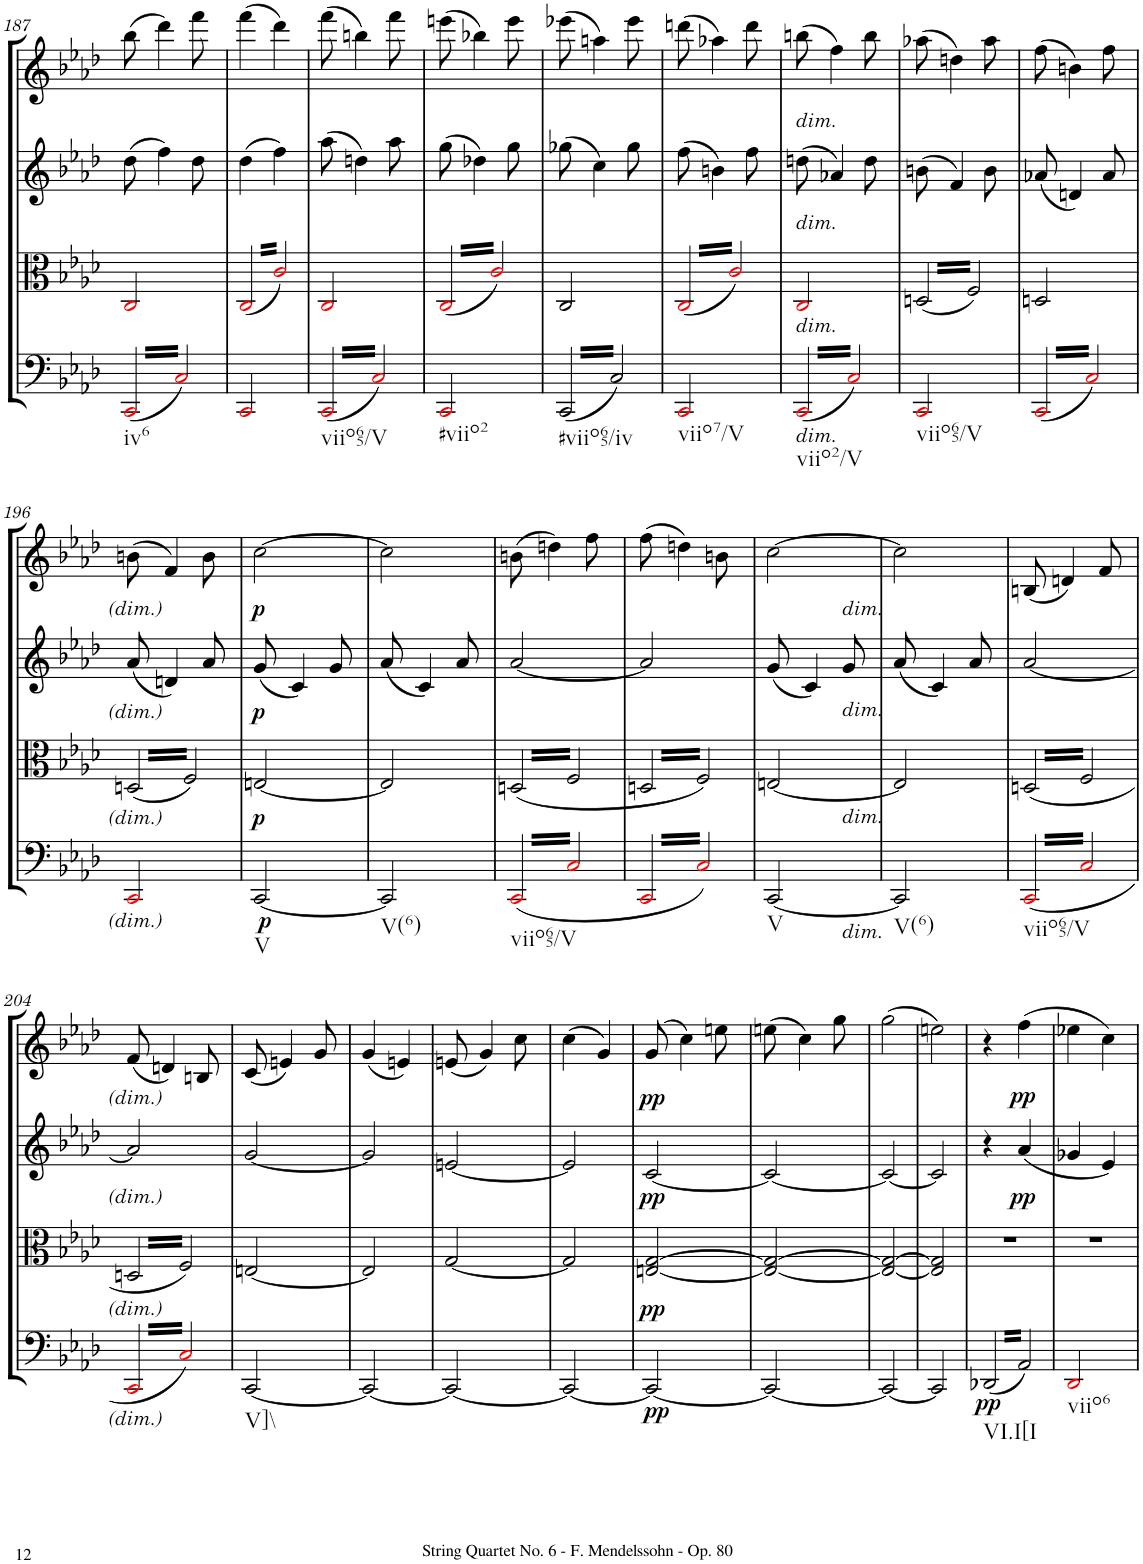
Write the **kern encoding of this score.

**kern	**dynam	**kern	**dynam	**kern	**dynam	**kern	**dynam
*part4	*part4	*part3	*part3	*part2	*part2	*part1	*part1
*staff4	*staff4	*staff3	*staff3	*staff2	*staff2	*staff1	*staff1
*I"Violoncello	*	*I"Viola	*	*I"Violino II	*	*I"Violino I	*
*I'Vc	*	*I'Vla	*	*I'Vln	*	*I'Vln	*
!!LO:PB:g=z
*clefF4	*	*clefC3	*	*clefG2	*	*clefG2	*
*k[b-e-a-d-]	*	*k[b-e-a-d-]	*	*k[b-e-a-d-]	*	*k[b-e-a-d-]	*
*M2/4	*	*M2/4	*	*M2/4	*	*M2/4	*
=187	=187	=187	=187	=187	=187	=187	=187
*tremolo	*	*	*	*	*	*	*
(32CCi/LLL	.	2Ci/	.	(8dd-\	.	(8bb-\	.
32Ci/)	.	.	.	.	.	.	.
32CCi/	.	.	.	.	.	.	.
32Ci/)	.	.	.	.	.	.	.
32CCi/	.	.	.	4ff\)	.	4ddd-\)	.
32Ci/)	.	.	.	.	.	.	.
32CCi/	.	.	.	.	.	.	.
32Ci/)	.	.	.	.	.	.	.
32CCi/	.	.	.	.	.	.	.
32Ci/)	.	.	.	.	.	.	.
32CCi/	.	.	.	.	.	.	.
32Ci/)	.	.	.	.	.	.	.
32CCi/	.	.	.	8dd-\	.	8fff\	.
32Ci/)	.	.	.	.	.	.	.
32CCi/	.	.	.	.	.	.	.
32Ci/)JJJ	.	.	.	.	.	.	.
*Xtremolo	*	*	*	*	*	*	*
=188	=188	=188	=188	=188	=188	=188	=188
*	*	*tremolo	*	*	*	*	*
2CCi/	.	(32Ci/LLL	.	(4dd-\	.	(4fff\	.
.	.	32ci/)	.	.	.	.	.
.	.	32Ci/	.	.	.	.	.
.	.	32ci/)	.	.	.	.	.
.	.	32Ci/	.	.	.	.	.
.	.	32ci/)	.	.	.	.	.
.	.	32Ci/	.	.	.	.	.
.	.	32ci/)	.	.	.	.	.
.	.	32Ci/	.	4ff\)	.	4ddd-\)	.
.	.	32ci/)	.	.	.	.	.
.	.	32Ci/	.	.	.	.	.
.	.	32ci/)	.	.	.	.	.
.	.	32Ci/	.	.	.	.	.
.	.	32ci/)	.	.	.	.	.
.	.	32Ci/	.	.	.	.	.
.	.	32ci/)JJJ	.	.	.	.	.
*	*	*Xtremolo	*	*	*	*	*
=189	=189	=189	=189	=189	=189	=189	=189
*tremolo	*	*	*	*	*	*	*
(32CCi/LLL	.	2Ci/	.	(8aa-\	.	(8fff\	.
32Ci/)	.	.	.	.	.	.	.
32CCi/	.	.	.	.	.	.	.
32Ci/)	.	.	.	.	.	.	.
32CCi/	.	.	.	4ddn\)	.	4bbn\)	.
32Ci/)	.	.	.	.	.	.	.
32CCi/	.	.	.	.	.	.	.
32Ci/)	.	.	.	.	.	.	.
32CCi/	.	.	.	.	.	.	.
32Ci/)	.	.	.	.	.	.	.
32CCi/	.	.	.	.	.	.	.
32Ci/)	.	.	.	.	.	.	.
32CCi/	.	.	.	8aa-\	.	8fff\	.
32Ci/)	.	.	.	.	.	.	.
32CCi/	.	.	.	.	.	.	.
32Ci/)JJJ	.	.	.	.	.	.	.
*Xtremolo	*	*	*	*	*	*	*
=190	=190	=190	=190	=190	=190	=190	=190
*	*	*tremolo	*	*	*	*	*
2CCi/	.	(32Ci/LLL	.	(8gg\	.	(8eeen\	.
.	.	32ci/)	.	.	.	.	.
.	.	32Ci/	.	.	.	.	.
.	.	32ci/)	.	.	.	.	.
.	.	32Ci/	.	4dd-X\)	.	4bb-X\)	.
.	.	32ci/)	.	.	.	.	.
.	.	32Ci/	.	.	.	.	.
.	.	32ci/)	.	.	.	.	.
.	.	32Ci/	.	.	.	.	.
.	.	32ci/)	.	.	.	.	.
.	.	32Ci/	.	.	.	.	.
.	.	32ci/)	.	.	.	.	.
.	.	32Ci/	.	8gg\	.	8eee\	.
.	.	32ci/)	.	.	.	.	.
.	.	32Ci/	.	.	.	.	.
.	.	32ci/)JJJ	.	.	.	.	.
*	*	*Xtremolo	*	*	*	*	*
=191	=191	=191	=191	=191	=191	=191	=191
*tremolo	*	*	*	*	*	*	*
(32CC/LLL	.	2C/	.	(8gg-X\	.	(8eee-X\	.
32C/)	.	.	.	.	.	.	.
32CC/	.	.	.	.	.	.	.
32C/)	.	.	.	.	.	.	.
32CC/	.	.	.	4cc\)	.	4aan\)	.
32C/)	.	.	.	.	.	.	.
32CC/	.	.	.	.	.	.	.
32C/)	.	.	.	.	.	.	.
32CC/	.	.	.	.	.	.	.
32C/)	.	.	.	.	.	.	.
32CC/	.	.	.	.	.	.	.
32C/)	.	.	.	.	.	.	.
32CC/	.	.	.	8gg-\	.	8eee-\	.
32C/)	.	.	.	.	.	.	.
32CC/	.	.	.	.	.	.	.
32C/)JJJ	.	.	.	.	.	.	.
*Xtremolo	*	*	*	*	*	*	*
=192	=192	=192	=192	=192	=192	=192	=192
*	*	*tremolo	*	*	*	*	*
2CCi/	.	(32Ci/LLL	.	(8ff\	.	(8dddn\	.
.	.	32ci/)	.	.	.	.	.
.	.	32Ci/	.	.	.	.	.
.	.	32ci/)	.	.	.	.	.
.	.	32Ci/	.	4bn\)	.	4aa-X\)	.
.	.	32ci/)	.	.	.	.	.
.	.	32Ci/	.	.	.	.	.
.	.	32ci/)	.	.	.	.	.
.	.	32Ci/	.	.	.	.	.
.	.	32ci/)	.	.	.	.	.
.	.	32Ci/	.	.	.	.	.
.	.	32ci/)	.	.	.	.	.
.	.	32Ci/	.	8ff\	.	8ddd\	.
.	.	32ci/)	.	.	.	.	.
.	.	32Ci/	.	.	.	.	.
.	.	32ci/)JJJ	.	.	.	.	.
*	*	*Xtremolo	*	*	*	*	*
=193	=193	=193	=193	=193	=193	=193	=193
!	!	!	!	!	!	!LO:TX:b:i:t=dim.	!
!	!	!	!	!LO:TX:b:i:t=dim.	!	!	!
!	!	!LO:TX:b:i:t=dim.	!	!	!	!	!
!LO:TX:b:i:t=dim.	!	!	!	!	!	!	!
*tremolo	*	*	*	*	*	*	*
(32CCi/LLL	.	2Ci/	.	(8ddn\	.	(8bbn\	.
32Ci/)	.	.	.	.	.	.	.
32CCi/	.	.	.	.	.	.	.
32Ci/)	.	.	.	.	.	.	.
32CCi/	.	.	.	4a-X/)	.	4ff\)	.
32Ci/)	.	.	.	.	.	.	.
32CCi/	.	.	.	.	.	.	.
32Ci/)	.	.	.	.	.	.	.
32CCi/	.	.	.	.	.	.	.
32Ci/)	.	.	.	.	.	.	.
32CCi/	.	.	.	.	.	.	.
32Ci/)	.	.	.	.	.	.	.
32CCi/	.	.	.	8dd\	.	8bb\	.
32Ci/)	.	.	.	.	.	.	.
32CCi/	.	.	.	.	.	.	.
32Ci/)JJJ	.	.	.	.	.	.	.
*Xtremolo	*	*	*	*	*	*	*
=194	=194	=194	=194	=194	=194	=194	=194
*	*	*tremolo	*	*	*	*	*
2CCi/	.	(32Dn/LLL	.	(8bn\	.	(8aa-X\	.
.	.	32F/)	.	.	.	.	.
.	.	32Dn/	.	.	.	.	.
.	.	32F/)	.	.	.	.	.
.	.	32Dn/	.	4f/)	.	4ddn\)	.
.	.	32F/)	.	.	.	.	.
.	.	32Dn/	.	.	.	.	.
.	.	32F/)	.	.	.	.	.
.	.	32Dn/	.	.	.	.	.
.	.	32F/)	.	.	.	.	.
.	.	32Dn/	.	.	.	.	.
.	.	32F/)	.	.	.	.	.
.	.	32Dn/	.	8b\	.	8aa-\	.
.	.	32F/)	.	.	.	.	.
.	.	32Dn/	.	.	.	.	.
.	.	32F/)JJJ	.	.	.	.	.
*	*	*Xtremolo	*	*	*	*	*
=195	=195	=195	=195	=195	=195	=195	=195
*tremolo	*	*	*	*	*	*	*
(32CCi/LLL	.	2Dn/	.	(8a-X/	.	(8ff\	.
32Ci/)	.	.	.	.	.	.	.
32CCi/	.	.	.	.	.	.	.
32Ci/)	.	.	.	.	.	.	.
32CCi/	.	.	.	4dn/)	.	4bn\)	.
32Ci/)	.	.	.	.	.	.	.
32CCi/	.	.	.	.	.	.	.
32Ci/)	.	.	.	.	.	.	.
32CCi/	.	.	.	.	.	.	.
32Ci/)	.	.	.	.	.	.	.
32CCi/	.	.	.	.	.	.	.
32Ci/)	.	.	.	.	.	.	.
32CCi/	.	.	.	8a-/	.	8ff\	.
32Ci/)	.	.	.	.	.	.	.
32CCi/	.	.	.	.	.	.	.
32Ci/)JJJ	.	.	.	.	.	.	.
*Xtremolo	*	*	*	*	*	*	*
!!LO:LB:g=z
=196	=196	=196	=196	=196	=196	=196	=196
*	*	*tremolo	*	*	*	*	*
2CCi/	.	(32Dn/LLL	.	(8a-/	.	(8bn\	.
.	.	32F/)	.	.	.	.	.
.	.	32Dn/	.	.	.	.	.
.	.	32F/)	.	.	.	.	.
.	.	32Dn/	.	4dn/)	.	4f/)	.
.	.	32F/)	.	.	.	.	.
.	.	32Dn/	.	.	.	.	.
.	.	32F/)	.	.	.	.	.
.	.	32Dn/	.	.	.	.	.
.	.	32F/)	.	.	.	.	.
.	.	32Dn/	.	.	.	.	.
.	.	32F/)	.	.	.	.	.
.	.	32Dn/	.	8a-/	.	8b\	.
.	.	32F/)	.	.	.	.	.
.	.	32Dn/	.	.	.	.	.
.	.	32F/)JJJ	.	.	.	.	.
*	*	*Xtremolo	*	*	*	*	*
=197	=197	=197	=197	=197	=197	=197	=197
!	!LO:DY:b	!	!LO:DY:b	!	!LO:DY:b	!	!LO:DY:b
[2CC/	p	[2En/	p	(8g/	p	[2cc\	p
.	.	.	.	.	.	.	.
.	.	.	.	.	.	.	.
.	.	.	.	.	.	.	.
.	.	.	.	4c/)	.	.	.
.	.	.	.	.	.	.	.
.	.	.	.	.	.	.	.
.	.	.	.	.	.	.	.
.	.	.	.	8g/	.	.	.
=198	=198	=198	=198	=198	=198	=198	=198
2CC/]	.	2E/]	.	(8a-/	.	2cc\]	.
.	.	.	.	4c/)	.	.	.
.	.	.	.	8a-/	.	.	.
=199	=199	=199	=199	=199	=199	=199	=199
*tremolo	*	*	*	*	*	*	*
*	*	*tremolo	*	*	*	*	*
(<32CCi/LLL	.	(<32Dn/LLL	.	[2a-/	.	(8bn\	.
32Ci/	.	32F/	.	.	.	.	.
32CCi/	.	32Dn/	.	.	.	.	.
32Ci/	.	32F/	.	.	.	.	.
32CCi/	.	32Dn/	.	.	.	4ddn\)	.
32Ci/	.	32F/	.	.	.	.	.
32CCi/	.	32Dn/	.	.	.	.	.
32Ci/	.	32F/	.	.	.	.	.
32CCi/	.	32Dn/	.	.	.	.	.
32Ci/	.	32F/	.	.	.	.	.
32CCi/	.	32Dn/	.	.	.	.	.
32Ci/	.	32F/	.	.	.	.	.
32CCi/	.	32Dn/	.	.	.	8ff\	.
32Ci/	.	32F/	.	.	.	.	.
32CCi/	.	32Dn/	.	.	.	.	.
32Ci/JJJ	.	32F/JJJ	.	.	.	.	.
=200	=200	=200	=200	=200	=200	=200	=200
32CCi/LLL	.	32Dn/LLL	.	2a-/]	.	(8ff\	.
32Ci/)	.	32F/)	.	.	.	.	.
32CCi/	.	32Dn/	.	.	.	.	.
32Ci/)	.	32F/)	.	.	.	.	.
32CCi/	.	32Dn/	.	.	.	4ddn\)	.
32Ci/)	.	32F/)	.	.	.	.	.
32CCi/	.	32Dn/	.	.	.	.	.
32Ci/)	.	32F/)	.	.	.	.	.
32CCi/	.	32Dn/	.	.	.	.	.
32Ci/)	.	32F/)	.	.	.	.	.
32CCi/	.	32Dn/	.	.	.	.	.
32Ci/)	.	32F/)	.	.	.	.	.
32CCi/	.	32Dn/	.	.	.	8bn\	.
32Ci/)	.	32F/)	.	.	.	.	.
32CCi/	.	32Dn/	.	.	.	.	.
32Ci/)JJJ	.	32F/)JJJ	.	.	.	.	.
*	*	*Xtremolo	*	*	*	*	*
*Xtremolo	*	*	*	*	*	*	*
=201	=201	=201	=201	=201	=201	=201	=201
*^	*	*^	*	*	*	*^	*
[2CC/	4ryy	.	[2En/	4ryy	.	(8g/	.	[2cc\	4ryy	.
.	.	.	.	.	.	.	.	.	.	.
.	.	.	.	.	.	.	.	.	.	.
.	.	.	.	.	.	.	.	.	.	.
.	.	.	.	.	.	4c/)	.	.	.	.
.	.	.	.	.	.	.	.	.	.	.
.	.	.	.	.	.	.	.	.	.	.
.	.	.	.	.	.	.	.	.	.	.
.	8ryy	.	.	8ryy	.	.	.	.	8ryy	.
!	!	!	!	!	!	!	!	!	!LO:TX:b:i:t=dim.	!
!	!	!	!	!	!	!LO:TX:b:i:t=dim.	!	!	!	!
!	!	!	!	!LO:TX:b:i:t=dim.	!	!	!	!	!	!
!	!LO:TX:b:i:t=dim.	!	!	!	!	!	!	!	!	!
.	8ryy	.	.	8ryy	.	8g/	.	.	8ryy	.
*v	*v	*	*	*	*	*	*	*v	*v	*
*	*	*v	*v	*	*	*	*	*
=202	=202	=202	=202	=202	=202	=202	=202
2CC/]	.	2E/]	.	(8a-/	.	2cc\]	.
.	.	.	.	4c/)	.	.	.
.	.	.	.	8a-/	.	.	.
=203	=203	=203	=203	=203	=203	=203	=203
*tremolo	*	*	*	*	*	*	*
*	*	*tremolo	*	*	*	*	*
(<32CCi/LLL	.	(<32Dn/LLL	.	[2a-/	.	(8Bn/	.
32Ci/	.	32F/	.	.	.	.	.
32CCi/	.	32Dn/	.	.	.	.	.
32Ci/	.	32F/	.	.	.	.	.
32CCi/	.	32Dn/	.	.	.	4dn/)	.
32Ci/	.	32F/	.	.	.	.	.
32CCi/	.	32Dn/	.	.	.	.	.
32Ci/	.	32F/	.	.	.	.	.
32CCi/	.	32Dn/	.	.	.	.	.
32Ci/	.	32F/	.	.	.	.	.
32CCi/	.	32Dn/	.	.	.	.	.
32Ci/	.	32F/	.	.	.	.	.
32CCi/	.	32Dn/	.	.	.	8f/	.
32Ci/	.	32F/	.	.	.	.	.
32CCi/	.	32Dn/	.	.	.	.	.
32Ci/JJJ	.	32F/JJJ	.	.	.	.	.
!!LO:LB:g=z
=204	=204	=204	=204	=204	=204	=204	=204
32CCi/LLL	.	32Dn/LLL	.	2a-/]	.	(8f/	.
32Ci/)	.	32F/)	.	.	.	.	.
32CCi/	.	32Dn/	.	.	.	.	.
32Ci/)	.	32F/)	.	.	.	.	.
32CCi/	.	32Dn/	.	.	.	4dn/)	.
32Ci/)	.	32F/)	.	.	.	.	.
32CCi/	.	32Dn/	.	.	.	.	.
32Ci/)	.	32F/)	.	.	.	.	.
32CCi/	.	32Dn/	.	.	.	.	.
32Ci/)	.	32F/)	.	.	.	.	.
32CCi/	.	32Dn/	.	.	.	.	.
32Ci/)	.	32F/)	.	.	.	.	.
32CCi/	.	32Dn/	.	.	.	8Bn/	.
32Ci/)	.	32F/)	.	.	.	.	.
32CCi/	.	32Dn/	.	.	.	.	.
32Ci/)JJJ	.	32F/)JJJ	.	.	.	.	.
*	*	*Xtremolo	*	*	*	*	*
*Xtremolo	*	*	*	*	*	*	*
=205	=205	=205	=205	=205	=205	=205	=205
[2CC/	.	[2En/	.	[2g/	.	(8c/	.
.	.	.	.	.	.	.	.
.	.	.	.	.	.	.	.
.	.	.	.	.	.	.	.
.	.	.	.	.	.	4en/)	.
.	.	.	.	.	.	.	.
.	.	.	.	.	.	.	.
.	.	.	.	.	.	.	.
.	.	.	.	.	.	8g/	.
=206	=206	=206	=206	=206	=206	=206	=206
2CC/_	.	2E/]	.	2g/]	.	(4g/	.
.	.	.	.	.	.	4en/)	.
=207	=207	=207	=207	=207	=207	=207	=207
2CC/_	.	[2G/	.	[2en/	.	(8en/	.
.	.	.	.	.	.	4g/)	.
.	.	.	.	.	.	8cc\	.
=208	=208	=208	=208	=208	=208	=208	=208
2CC/_	.	2G/]	.	2e/]	.	(4cc\	.
.	.	.	.	.	.	4g/)	.
=209	=209	=209	=209	=209	=209	=209	=209
!	!LO:DY:b	!	!LO:DY:b	!	!LO:DY:b	!	!LO:DY:b
2CC/_	pp	[2En/ [2G/	pp	[2c/	pp	(8g/	pp
.	.	.	.	.	.	4cc\)	.
.	.	.	.	.	.	8een\	.
=210	=210	=210	=210	=210	=210	=210	=210
2CC/_	.	2E/_ 2G/_	.	2c/_	.	(8een\	.
.	.	.	.	.	.	4cc\)	.
.	.	.	.	.	.	8gg\	.
=211	=211	=211	=211	=211	=211	=211	=211
2CC/_	.	2E/_ 2G/_	.	2c/_	.	(2gg\	.
=212	=212	=212	=212	=212	=212	=212	=212
2CC/]	.	2E/] 2G/]	.	2c/]	.	2een\)	.
=213	=213	=213	=213	=213	=213	=213	=213
!	!LO:DY:b	!	!	!	!	!	!
*tremolo	*	*	*	*	*	*	*
(32DD-X/LLL	pp	2r	.	4r	.	4r	.
32AA-/)	.	.	.	.	.	.	.
32DD-X/	.	.	.	.	.	.	.
32AA-/)	.	.	.	.	.	.	.
32DD-X/	.	.	.	.	.	.	.
32AA-/)	.	.	.	.	.	.	.
32DD-X/	.	.	.	.	.	.	.
32AA-/)	.	.	.	.	.	.	.
!	!	!	!	!	!LO:DY:b	!	!LO:DY:b
32DD-X/	.	.	.	(4a-/	pp	(4ff\	pp
32AA-/)	.	.	.	.	.	.	.
32DD-X/	.	.	.	.	.	.	.
32AA-/)	.	.	.	.	.	.	.
32DD-X/	.	.	.	.	.	.	.
32AA-/)	.	.	.	.	.	.	.
32DD-X/	.	.	.	.	.	.	.
32AA-/)JJJ	.	.	.	.	.	.	.
*Xtremolo	*	*	*	*	*	*	*
=214	=214	=214	=214	=214	=214	=214	=214
2DD-i/	.	2r	.	4g-X/	.	4ee-X\	.
.	.	.	.	.	.	.	.
.	.	.	.	.	.	.	.
.	.	.	.	.	.	.	.
.	.	.	.	.	.	.	.
.	.	.	.	.	.	.	.
.	.	.	.	.	.	.	.
.	.	.	.	.	.	.	.
.	.	.	.	4e-/)	.	4cc\)	.
=	=	=	=	=	=	=	=
*-	*-	*-	*-	*-	*-	*-	*-
